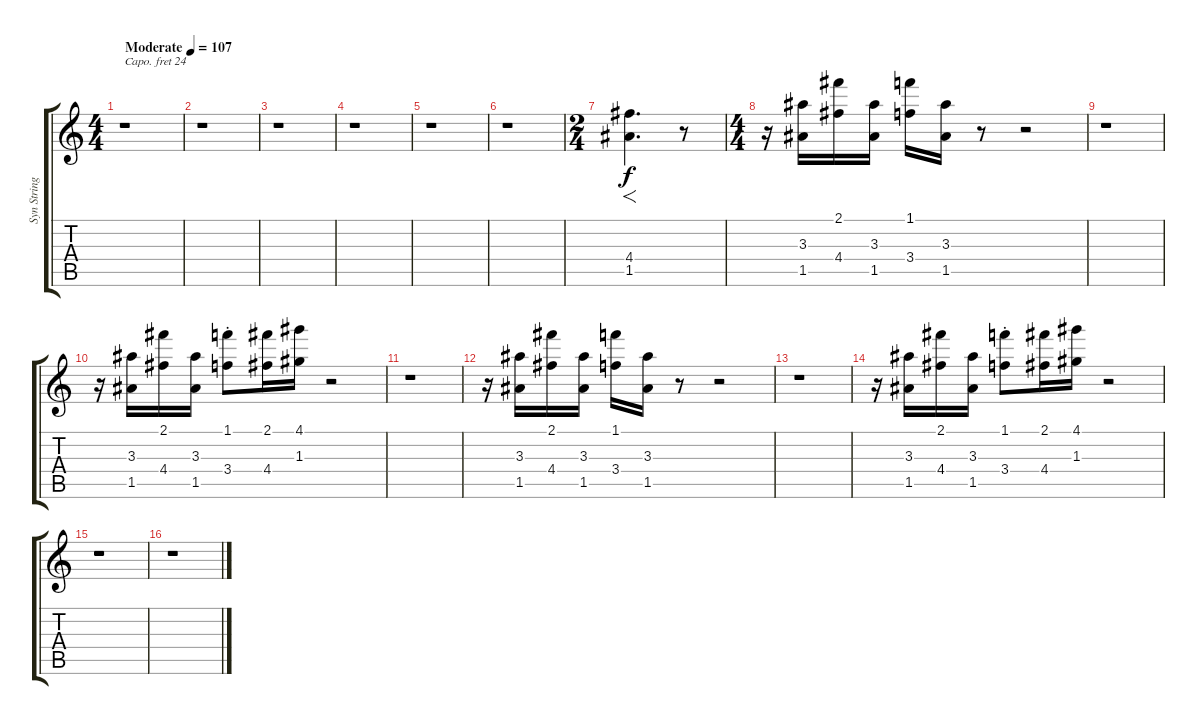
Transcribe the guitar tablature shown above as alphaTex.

\track ("Syn Strings" "Syn String") {instrument synthbrass1}
\staff {score tabs}
\capo 24
\tuning (E4 B3 G3 D3 A2 E2) {hide}
\ts (4 4)
\tempo (107 "Moderate")
\clef g2
\ks c
r.1{dy f instrument synthbrass1} |
r.1 |
r.1 |
r.1 |
r.1 |
r.1 |
\ts (2 4)
(4.4 1.5).4{f d} r.8 |
\ts (4 4)
r.16 (3.3 1.5).16 (2.1 4.4).16 (3.3 1.5).16 (1.1 3.4).16 (3.3 1.5).16 r.8 r.2 |
r.1 |
r.16 (3.3 1.5).16 (2.1 4.4).16 (3.3 1.5).16 (1.1{st} 3.4{st}).8 (2.1 4.4).16 (4.1 1.3).16 r.2 |
r.1 |
r.16 (3.3 1.5).16 (2.1 4.4).16 (3.3 1.5).16 (1.1 3.4).16 (3.3 1.5).16 r.8 r.2 |
r.1 |
r.16 (3.3 1.5).16 (2.1 4.4).16 (3.3 1.5).16 (1.1{st} 3.4{st}).8 (2.1 4.4).16 (4.1 1.3).16 r.2 |
r.1 |
r.1
